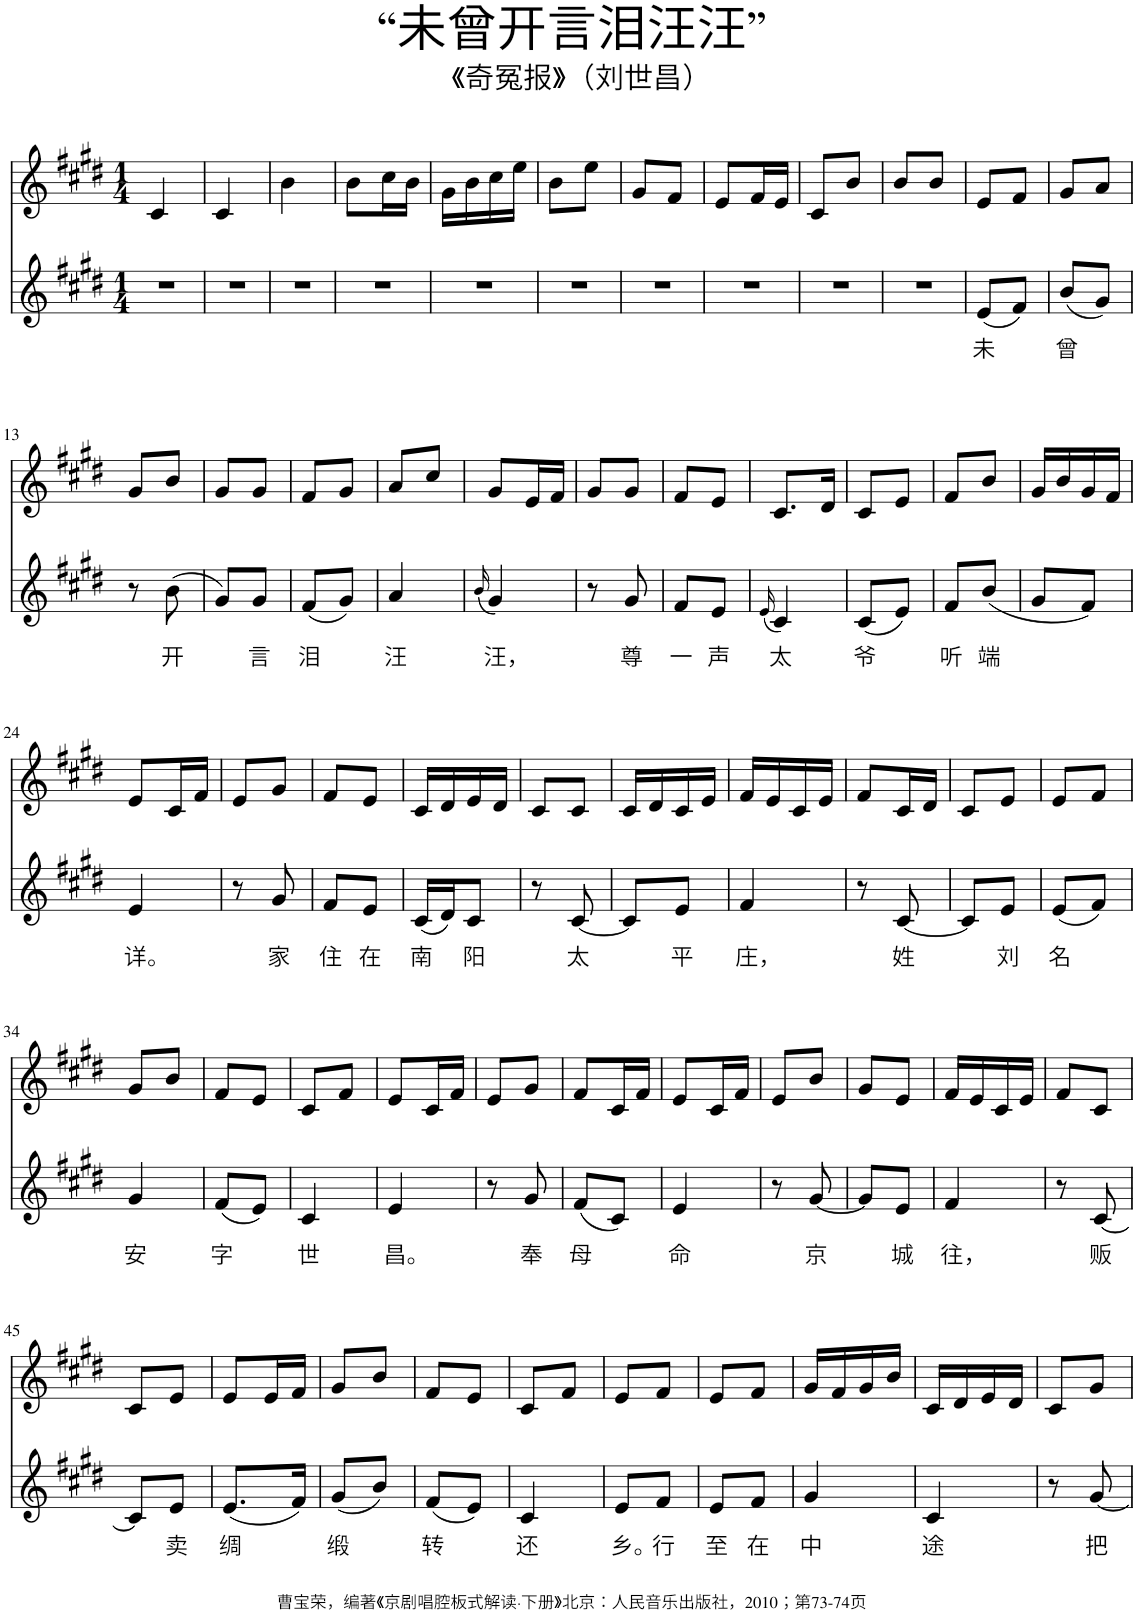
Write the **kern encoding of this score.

**kern	**text	**kern
*part2	*part2	*part1
*staff2	*staff2	*staff1
*I"Piano	*	*I"Piano
*I'Pno	*	*I'Pno
*clefG2	*	*clefG2
*k[f#c#g#d#]	*	*k[f#c#g#d#]
*M1/4	*	*M1/4
=1	=1	=1
4r	.	4c#/
=2	=2	=2
4r	.	4c#/
=3	=3	=3
4r	.	4b\
=4	=4	=4
4r	.	8b\L
.	.	16cc#\L
.	.	16b\JJ
=5	=5	=5
4r	.	16g#\LL
.	.	16b\
.	.	16cc#\
.	.	16ee\JJ
=6	=6	=6
4r	.	8b\L
.	.	8ee\J
=7	=7	=7
4r	.	8g#/L
.	.	8f#/J
=8	=8	=8
4r	.	8e/L
.	.	16f#/L
.	.	16e/JJ
=9	=9	=9
4r	.	8c#/L
.	.	8b/J
=10	=10	=10
4r	.	8b/L
.	.	8b/J
=11	=11	=11
!	!LO:LY:b	!
(8e/L	未	8e/L
8f#/J)	.	8f#/J
=12	=12	=12
!	!LO:LY:b	!
(8b/L	曾	8g#/L
8g#/J)	.	8a/J
!!LO:LB:g=z
=13	=13	=13
8r	.	8g#/L
!	!LO:LY:b	!
(8b\	开	8b/J
=14	=14	=14
8g#/L)	.	8g#/L
!	!LO:LY:b	!
8g#/J	言	8g#/J
=15	=15	=15
!	!LO:LY:b	!
(8f#/L	泪	8f#/L
8g#/J)	.	8g#/J
=16	=16	=16
!	!LO:LY:b	!
4a/	汪	8a/L
.	.	8cc#/J
=17	=17	=17
(16qb/	.	.
!	!LO:LY:b	!
4g#/)	汪，	8g#/L
.	.	16e/L
.	.	16f#/JJ
=18	=18	=18
8r	.	8g#/L
!	!LO:LY:b	!
8g#/	尊	8g#/J
=19	=19	=19
!	!LO:LY:b	!
8f#/L	一	8f#/L
!	!LO:LY:b	!
8e/J	声	8e/J
=20	=20	=20
(16qe/	.	.
!	!LO:LY:b	!
4c#/)	太	8.c#/L
.	.	16d#/Jk
=21	=21	=21
!	!LO:LY:b	!
(8c#/L	爷	8c#/L
8e/J)	.	8e/J
=22	=22	=22
!	!LO:LY:b	!
8f#/L	听	8f#/L
!	!LO:LY:b	!
(8b/J	端	8b/J
=23	=23	=23
8g#/L	.	16g#/LL
.	.	16b/
8f#/J)	.	16g#/
.	.	16f#/JJ
!!LO:LB:g=z
=24	=24	=24
!	!LO:LY:b	!
4e/	详。	8e/L
.	.	16c#/L
.	.	16f#/JJ
=25	=25	=25
8r	.	8e/L
!	!LO:LY:b	!
8g#/	家	8g#/J
=26	=26	=26
!	!LO:LY:b	!
8f#/L	住	8f#/L
!	!LO:LY:b	!
8e/J	在	8e/J
=27	=27	=27
!	!LO:LY:b	!
(16c#/LL	南	16c#/LL
16d#/J)	.	16d#/
!	!LO:LY:b	!
8c#/J	阳	16e/
.	.	16d#/JJ
=28	=28	=28
8r	.	8c#/L
!	!LO:LY:b	!
[8c#/	太	8c#/J
=29	=29	=29
8c#/L]	.	16c#/LL
.	.	16d#/
!	!LO:LY:b	!
8e/J	平	16c#/
.	.	16e/JJ
=30	=30	=30
!	!LO:LY:b	!
4f#/	庄，	16f#/LL
.	.	16e/
.	.	16c#/
.	.	16e/JJ
=31	=31	=31
8r	.	8f#/L
!	!LO:LY:b	!
[8c#/	姓	16c#/L
.	.	16d#/JJ
=32	=32	=32
8c#/L]	.	8c#/L
!	!LO:LY:b	!
8e/J	刘	8e/J
=33	=33	=33
!	!LO:LY:b	!
(8e/L	名	8e/L
8f#/J)	.	8f#/J
!!LO:LB:g=z
=34	=34	=34
!	!LO:LY:b	!
4g#/	安	8g#/L
.	.	8b/J
=35	=35	=35
!	!LO:LY:b	!
(8f#/L	字	8f#/L
8e/J)	.	8e/J
=36	=36	=36
!	!LO:LY:b	!
4c#/	世	8c#/L
.	.	8f#/J
=37	=37	=37
!	!LO:LY:b	!
4e/	昌。	8e/L
.	.	16c#/L
.	.	16f#/JJ
=38	=38	=38
8r	.	8e/L
!	!LO:LY:b	!
8g#/	奉	8g#/J
=39	=39	=39
!	!LO:LY:b	!
(8f#/L	母	8f#/L
8c#/J)	.	16c#/L
.	.	16f#/JJ
=40	=40	=40
!	!LO:LY:b	!
4e/	命	8e/L
.	.	16c#/L
.	.	16f#/JJ
=41	=41	=41
8r	.	8e/L
!	!LO:LY:b	!
[8g#/	京	8b/J
=42	=42	=42
8g#/L]	.	8g#/L
!	!LO:LY:b	!
8e/J	城	8e/J
=43	=43	=43
!	!LO:LY:b	!
4f#/	往，	16f#/LL
.	.	16e/
.	.	16c#/
.	.	16e/JJ
=44	=44	=44
8r	.	8f#/L
!	!LO:LY:b	!
[8c#/	贩	8c#/J
!!LO:LB:g=z
=45	=45	=45
8c#/L]	.	8c#/L
!	!LO:LY:b	!
8e/J	卖	8e/J
=46	=46	=46
!	!LO:LY:b	!
(8.e/L	绸	8e/L
.	.	16e/L
16f#/Jk)	.	16f#/JJ
=47	=47	=47
!	!LO:LY:b	!
(8g#/L	缎	8g#/L
8b/J)	.	8b/J
=48	=48	=48
!	!LO:LY:b	!
(8f#/L	转	8f#/L
8e/J)	.	8e/J
=49	=49	=49
!	!LO:LY:b	!
4c#/	还	8c#/L
.	.	8f#/J
=50	=50	=50
!	!LO:LY:b	!
8e/L	乡。	8e/L
!	!LO:LY:b	!
8f#/J	行	8f#/J
=51	=51	=51
!	!LO:LY:b	!
8e/L	至	8e/L
!	!LO:LY:b	!
8f#/J	在	8f#/J
=52	=52	=52
!	!LO:LY:b	!
4g#/	中	16g#/LL
.	.	16f#/
.	.	16g#/
.	.	16b/JJ
=53	=53	=53
!	!LO:LY:b	!
4c#/	途	16c#/LL
.	.	16d#/
.	.	16e/
.	.	16d#/JJ
=54	=54	=54
8r	.	8c#/L
!	!LO:LY:b	!
[8g#/	把	8g#/J
=	=	=
*-	*-	*-
